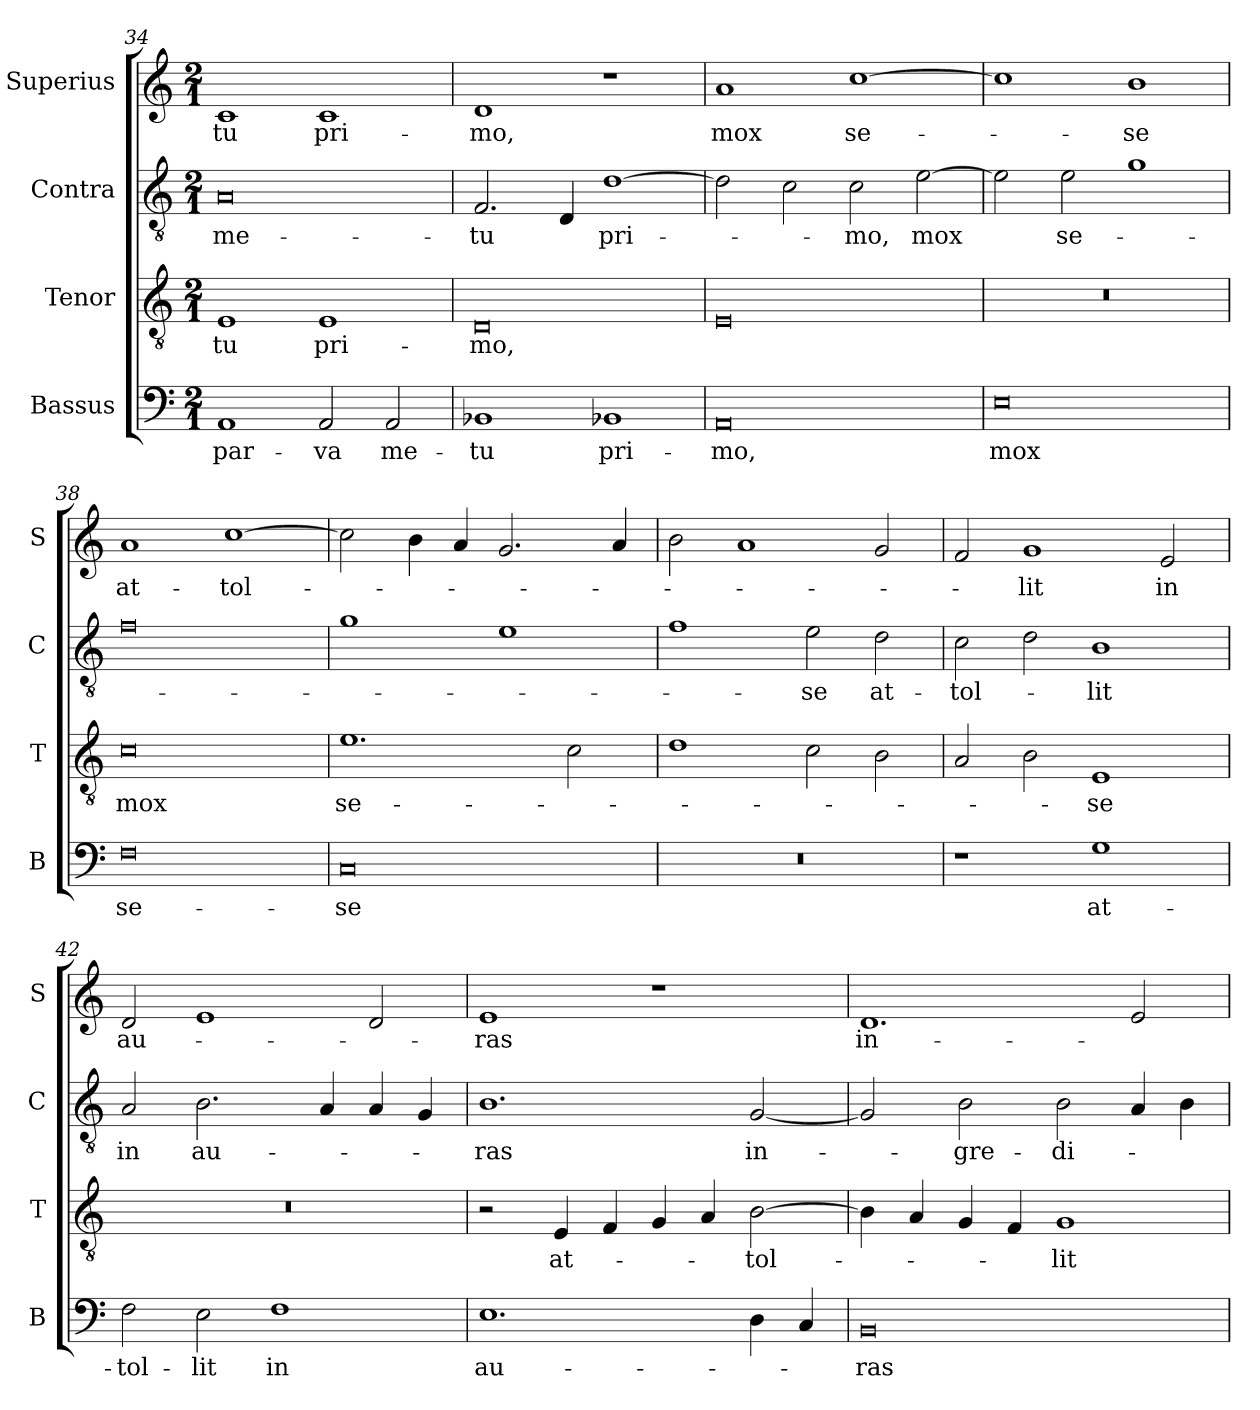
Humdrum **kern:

**kern	**text	**kern	**text	**kern	**text	**kern	**text
*part4	*part4	*part3	*part3	*part2	*part2	*part1	*part1
*staff4	*staff4	*staff3	*staff3	*staff2	*staff2	*staff1	*staff1
*I"Bassus	*	*I"Tenor	*	*I"Contra	*	*I"Superius	*
*I'B	*	*I'T	*	*I'C	*	*I'S	*
*clefF4	*	*clefGv2	*	*clefGv2	*	*clefG2	*
*k[]	*	*k[]	*	*k[]	*	*k[]	*
*M2/1	*	*M2/1	*	*M2/1	*	*M2/1	*
=34	=34	=34	=34	=34	=34	=34	=34
1AA	par-	1E	-tu	0A	me-	1c	-tu
2AA/	-va	1E	pri-	.	.	1c	pri-
2AA/	me-	.	.	.	.	.	.
=35	=35	=35	=35	=35	=35	=35	=35
1BB-X	-tu	0D	-mo,	2.F/	-tu	1d	-mo,
.	.	.	.	4D/	.	.	.
1BB-X	pri-	.	.	[1d	pri-	1r	.
=36	=36	=36	=36	=36	=36	=36	=36
0AA	-mo,	0E	.	2d\]	.	1a	mox
.	.	.	.	2c\	.	.	.
.	.	.	.	2c\	-mo,	[1cc	se-
.	.	.	.	[2e\	mox	.	.
=37	=37	=37	=37	=37	=37	=37	=37
0E	mox	0r	.	2e\]	.	1cc]	.
.	.	.	.	2e\	se-	.	.
.	.	.	.	1g	.	1b	-se
=38	=38	=38	=38	=38	=38	=38	=38
0F	se-	0c	mox	0f	.	1a	at-
.	.	.	.	.	.	[1cc	-tol-
=39	=39	=39	=39	=39	=39	=39	=39
0C	-se	1.e	se-	1g	.	2cc\]	.
.	.	.	.	.	.	4b\	.
.	.	.	.	.	.	4a/	.
.	.	.	.	1e	.	2.g/	.
.	.	2c\	.	.	.	.	.
.	.	.	.	.	.	4a/	.
=40	=40	=40	=40	=40	=40	=40	=40
0r	.	1d	.	1f	.	2b\	.
.	.	.	.	.	.	1a	.
.	.	2c\	.	2e\	-se	.	.
.	.	2B\	.	2d\	at-	2g/	.
=41	=41	=41	=41	=41	=41	=41	=41
1r	.	2A/	.	2c\	-tol-	2f/	.
.	.	2B\	.	2d\	.	1g	-lit
1G	at-	1E	-se	1B	-lit	.	.
.	.	.	.	.	.	2e/	in
=42	=42	=42	=42	=42	=42	=42	=42
2F\	-tol-	0r	.	2A/	in	2d/	au-
2E\	-lit	.	.	2.B\	au-	1e	.
1F	in	.	.	.	.	.	.
.	.	.	.	4A/	.	.	.
.	.	.	.	4A/	.	2d/	.
.	.	.	.	4G/	.	.	.
=43	=43	=43	=43	=43	=43	=43	=43
1.E	au-	2r	.	1.B	-ras	1e	-ras
.	.	4E/	at-	.	.	.	.
.	.	4F/	.	.	.	.	.
.	.	4G/	.	.	.	1r	.
.	.	4A/	.	.	.	.	.
4D\	.	[2B\	-tol-	[2G/	in-	.	.
4C/	.	.	.	.	.	.	.
=44	=44	=44	=44	=44	=44	=44	=44
0BB	-ras	4B\]	.	2G/]	.	1.d	in-
.	.	4A/	.	.	.	.	.
.	.	4G/	.	2B\	-gre-	.	.
.	.	4F/	.	.	.	.	.
.	.	1G	-lit	2B\	-di-	.	.
.	.	.	.	4A/	.	2e/	.
.	.	.	.	4B\	.	.	.
=	=	=	=	=	=	=	=
*-	*-	*-	*-	*-	*-	*-	*-
